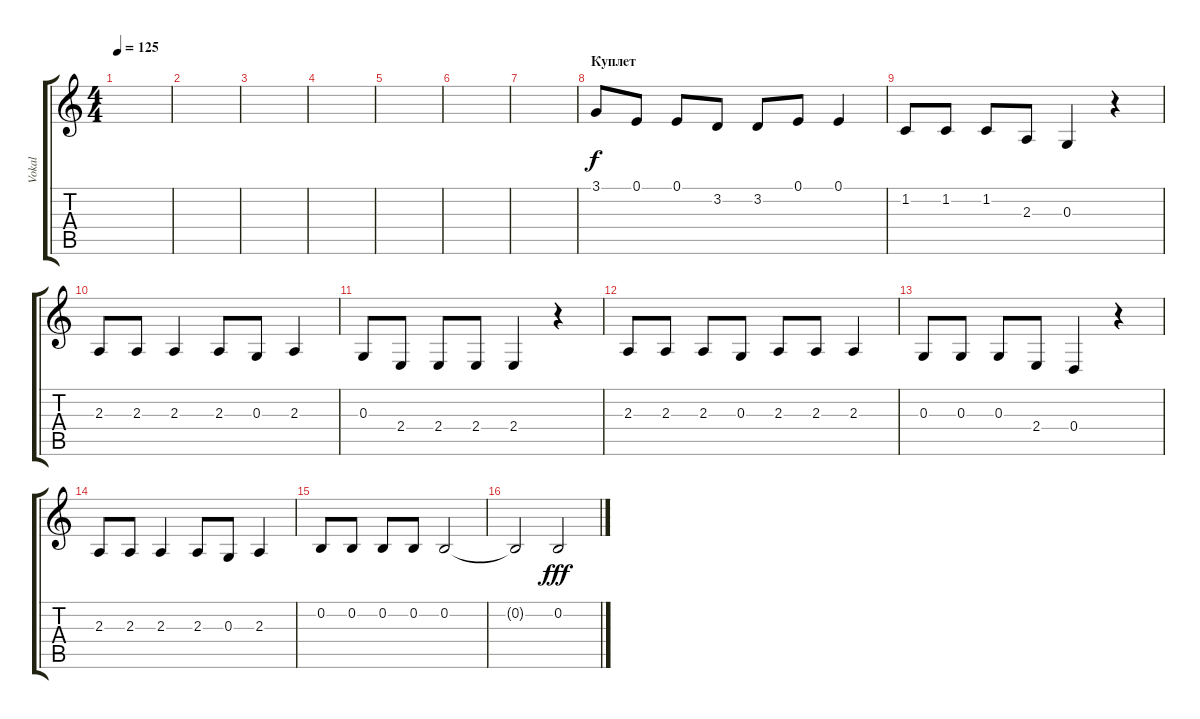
\track ("Vokal" "Vokal") {instrument tenorsax}
\staff {score tabs}
\tuning (E4 B3 G3 D3 A2 E2) {hide}
\ts (4 4)
\tempo 125
\clef g2
\ks c
|
|
|
|
|
|
|
\section ("" "Куплет")
3.1.8 0.1.8 0.1.8 3.2.8 3.2.8 0.1.8 0.1.4 |
1.2.8 1.2.8 1.2.8 2.3.8 0.3.4 r.4 |
2.3.8 2.3.8 2.3.4 2.3.8 0.3.8 2.3.4 |
0.3.8 2.4.8 2.4.8 2.4.8 2.4.4 r.4 |
2.3.8 2.3.8 2.3.8 0.3.8 2.3.8 2.3.8 2.3.4 |
0.3.8 0.3.8 0.3.8 2.4.8 0.4.4 r.4 |
2.3.8 2.3.8 2.3.4 2.3.8 0.3.8 2.3.4 |
0.2.8 0.2.8 0.2.8 0.2.8 0.2.2 |
0.2{t}.2{dy f} 0.2.2{dy fff}
